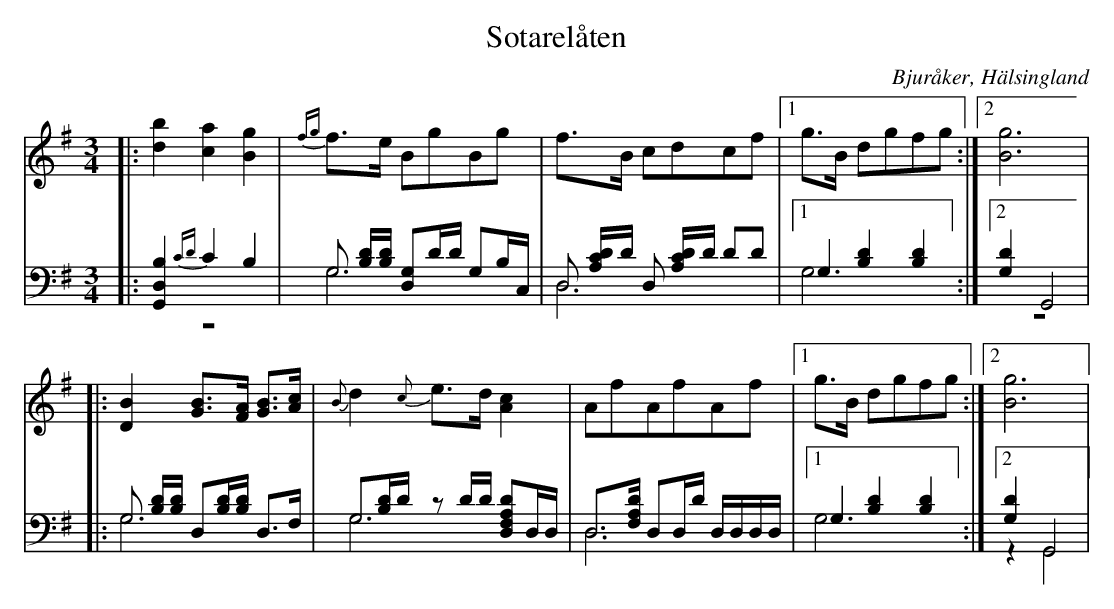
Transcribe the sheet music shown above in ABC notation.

X:1
T: Sotarelåten
O: Bjuråker, Hälsingland
M: 3/4
L: 1/8
K: G
V:1
V:2
V:3 merge
V:1
|:[d2b2] [c2a2] [B2g2]|{fg}f>e BgBg|f>B cdcf |1g>B dgfg :|2 [B6g6]|
|:[D2B2] [GB]>[FA] [GB]>[Ac]|{B}d2 {c}e>d [A2c2]|AfAfAf |1g>B dgfg :|2 [B6g6]|
V:2 clef=bass
|:[G,,2 D,2B,2] {CD}C2 B,2|G, [B,/ D/][B,/ D/] [G,D,]D/D/ G,B,/C,/|D, [A,/ C/ D/]D/ D, [A,/ C/ D/]D/ DD|1G,2 [B,2 D2] [B,2 D2]:|2 [G,2D2] G,,4|
|:G, [B,/ D/][B,/ D/] D,[B,/ D/][B,/ D/] D,>F,|G,[B,/ D/]D/ zD/D/ [D, F,A,D]D,/D,/|D,>[F, A, D] D,D,/D/ D,/D,/D,/D,/|1 G,2 [B,2 D2] [B,2 D2] :|2 [G,2D2] G,,4|
V:3 clef=bass
|:z6|G,6|D,6|1G,6:|2 z6|
|:G,6|G,6|D,6|1 G,6 :|2 z2 G,,4|
